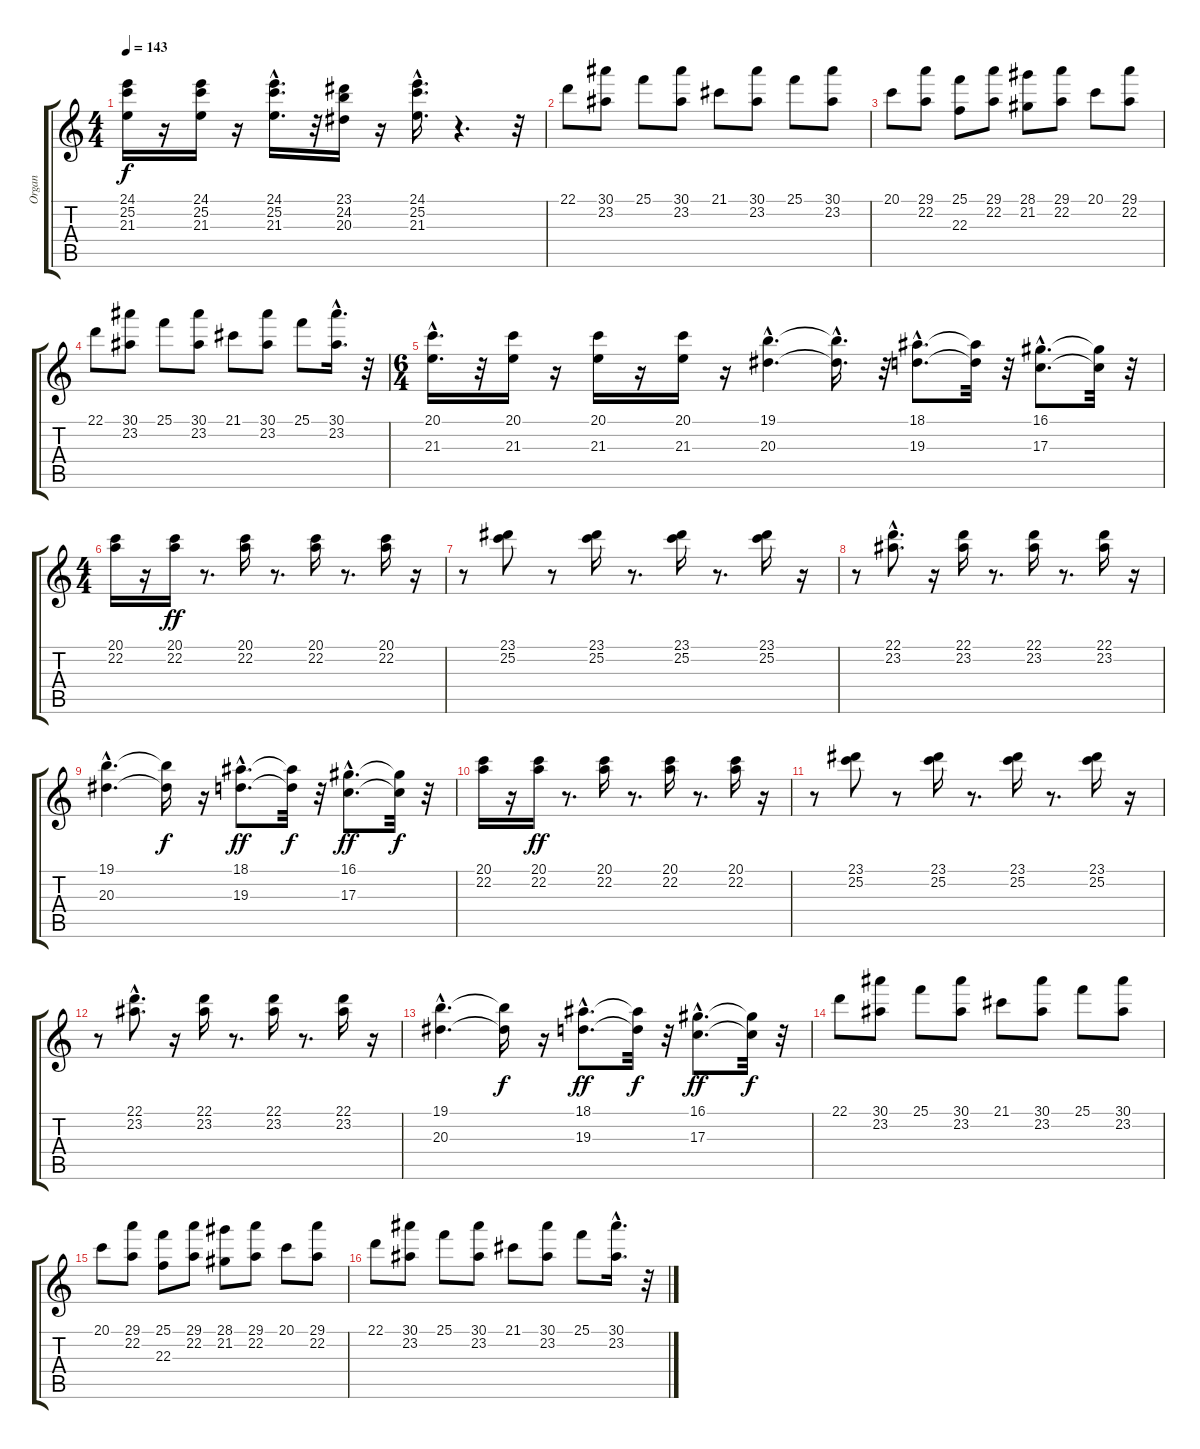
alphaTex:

\track ("Organ" "Organ") {instrument rockorgan}
\staff {score tabs}
\tuning (E4 B3 G3 D3 A2 E2) {hide}
\ts (4 4)
\tempo 143
\clef g2
\ks c
(24.1 25.2 21.3).16{dy f} r.16 (24.1 25.2 21.3).16 r.16 (24.1 25.2{hac} 21.3).16{d} r.32 (23.1 24.2 20.3).16 r.16 (24.1{hac} 25.2{hac} 21.3{hac}).16{d} r.4{d} r.32 |
22.1.8 (30.1 23.2).8 25.1.8 (30.1 23.2).8 21.1.8 (30.1 23.2).8 25.1.8 (30.1 23.2).8 |
20.1.8 (29.1 22.2).8 (25.1 22.3).8 (29.1 22.2).8 (28.1 21.2).8 (29.1 22.2).8 20.1.8 (29.1 22.2).8 |
22.1.8 (30.1 23.2).8 25.1.8 (30.1 23.2).8 21.1.8 (30.1 23.2).8 25.1.8 (30.1{hac} 23.2{hac}).16{d} r.32 |
\ts (6 4)
(20.1{hac} 21.3{hac}).16{d} r.32 (20.1 21.3).16 r.16 (20.1 21.3).16 r.16 (20.1 21.3).16 r.16 (19.1{hac} 20.3{hac}).4{d} (19.1{hac t} 20.3{hac t}).16{d} r.32 (18.1{hac} 19.3{hac}).8{d} (18.1{t} 19.3{t}).32 r.32 (16.1{hac} 17.3{hac}).8{d} (16.1{t} 17.3{t}).32 r.32 |
\ts (4 4)
(20.1 22.2).16 r.16 (20.1 22.2).16{dy ff} r.8{d} (20.1 22.2).16 r.8{d} (20.1 22.2).16 r.8{d} (20.1 22.2).16 r.16 |
r.8 (23.1 25.2).8 r.8 (23.1 25.2).16 r.8{d} (23.1 25.2).16 r.8{d} (23.1 25.2).16 r.16 |
r.8 (22.1{hac} 23.2{hac}).8{d} r.16 (22.1 23.2).16 r.8{d} (22.1 23.2).16 r.8{d} (22.1 23.2).16 r.16 |
(19.1{hac} 20.3{hac}).4{d} (19.1{t} 20.3{t}).16{dy f} r.16 (18.1{hac} 19.3{hac}).8{d dy ff} (18.1{t} 19.3{t}).32{dy f} r.32 (16.1{hac} 17.3{hac}).8{d dy ff} (16.1{t} 17.3{t}).32{dy f} r.32 |
(20.1 22.2).16 r.16 (20.1 22.2).16{dy ff} r.8{d} (20.1 22.2).16 r.8{d} (20.1 22.2).16 r.8{d} (20.1 22.2).16 r.16 |
r.8 (23.1 25.2).8 r.8 (23.1 25.2).16 r.8{d} (23.1 25.2).16 r.8{d} (23.1 25.2).16 r.16 |
r.8 (22.1{hac} 23.2{hac}).8{d} r.16 (22.1 23.2).16 r.8{d} (22.1 23.2).16 r.8{d} (22.1 23.2).16 r.16 |
(19.1{hac} 20.3{hac}).4{d} (19.1{t} 20.3{t}).16{dy f} r.16 (18.1{hac} 19.3{hac}).8{d dy ff} (18.1{t} 19.3{t}).32{dy f} r.32 (16.1{hac} 17.3{hac}).8{d dy ff} (16.1{t} 17.3{t}).32{dy f} r.32 |
22.1.8 (30.1 23.2).8 25.1.8 (30.1 23.2).8 21.1.8 (30.1 23.2).8 25.1.8 (30.1 23.2).8 |
20.1.8 (29.1 22.2).8 (25.1 22.3).8 (29.1 22.2).8 (28.1 21.2).8 (29.1 22.2).8 20.1.8 (29.1 22.2).8 |
22.1.8 (30.1 23.2).8 25.1.8 (30.1 23.2).8 21.1.8 (30.1 23.2).8 25.1.8 (30.1{hac} 23.2{hac}).16{d} r.32
